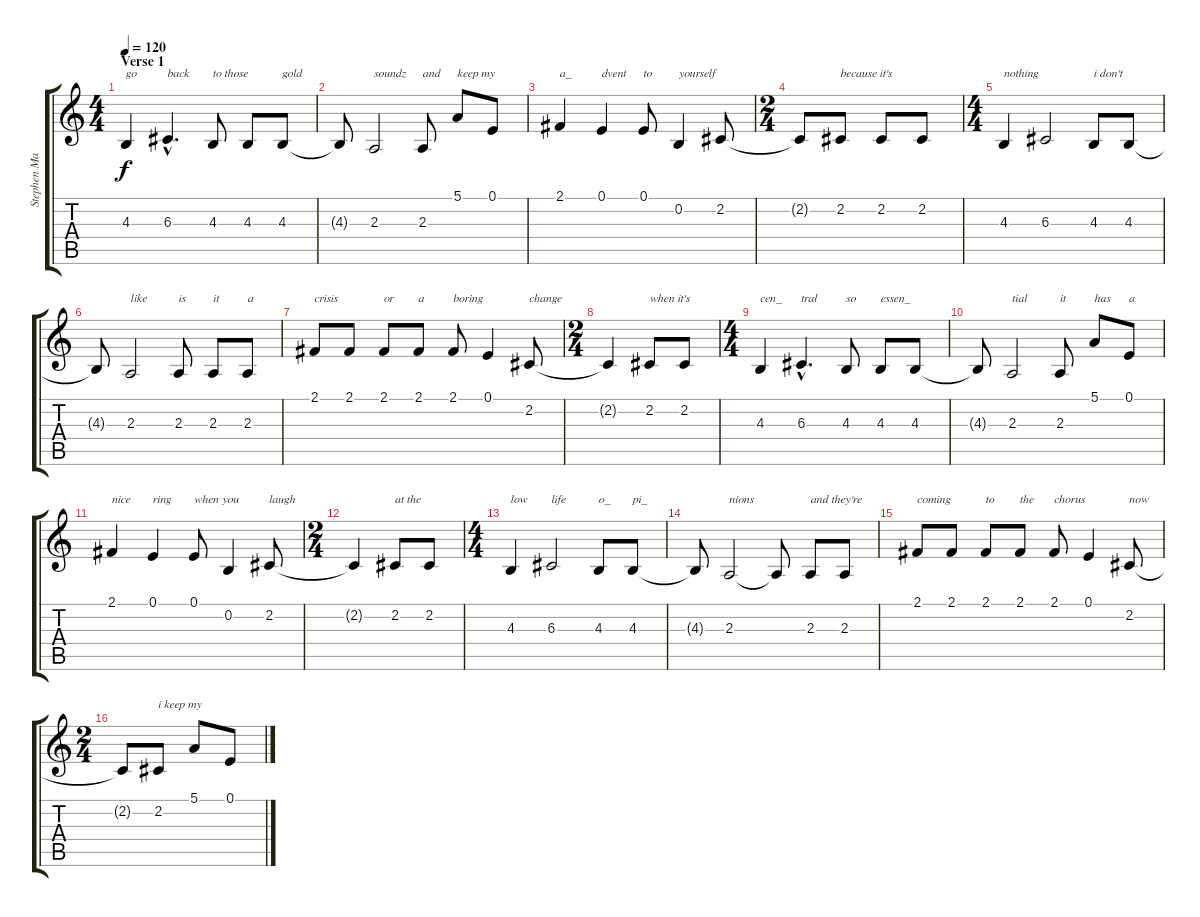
\track ("Stephen Malkmus" "Stephen Ma") {instrument electricgrandpiano}
\staff {score tabs}
\tuning (E4 B3 G3 D3 A2 E2) {hide}
\ts (4 4)
\section ("" "Verse 1")
\tempo 120
\clef g2
\ks c
4.3.4{txt "go" dy f instrument electricgrandpiano} 6.3{hac}.4{d txt "back"} 4.3.8{txt "to those"} 4.3.8 4.3.8{txt "gold"} |
4.3{t}.8 2.3.2{txt "soundz"} 2.3.8{txt "and"} 5.1.8{txt "keep my"} 0.1.8 |
2.1.4{txt "a_"} 0.1.4{txt "dvent"} 0.1.8{txt "to "} 0.2.4{txt "yourself"} 2.2.8 |
\ts (2 4)
2.2{t}.8 2.2.8{txt "because it's"} 2.2.8 2.2.8 |
\ts (4 4)
4.3.4{txt "nothing"} 6.3.2 4.3.8{txt "i don't"} 4.3.8 |
4.3{t}.8 2.3.2{txt "like"} 2.3.8{txt "is"} 2.3.8{txt "it"} 2.3.8{txt "a"} |
2.1.8{txt "crisis"} 2.1.8 2.1.8{txt "or"} 2.1.8{txt "a"} 2.1.8{txt "boring"} 0.1.4 2.2.8{txt "change"} |
\ts (2 4)
2.2{t}.4 2.2.8{txt "when it's"} 2.2.8 |
\ts (4 4)
4.3.4{txt "cen_"} 6.3{hac}.4{d txt "tral"} 4.3.8{txt "so"} 4.3.8{txt "essen_"} 4.3.8 |
4.3{t}.8 2.3.2{txt "tial"} 2.3.8{txt "it"} 5.1.8{txt "has "} 0.1.8{txt "a"} |
2.1.4{txt "nice"} 0.1.4{txt "ring"} 0.1.8{txt "when you"} 0.2.4 2.2.8{txt "laugh"} |
\ts (2 4)
2.2{t}.4 2.2.8{txt "at the"} 2.2.8 |
\ts (4 4)
4.3.4{txt "low"} 6.3.2{txt "life"} 4.3.8{txt "o_"} 4.3.8{txt "pi_"} |
4.3{t}.8 2.3.2{txt "nions"} 2.3{t}.8 2.3.8{txt "and they're"} 2.3.8 |
2.1.8{txt "coming"} 2.1.8 2.1.8{txt "to"} 2.1.8{txt "the"} 2.1.8{txt "chorus"} 0.1.4 2.2.8{txt "now"} |
\ts (2 4)
2.2{t}.8 2.2.8{txt "i keep my"} 5.1.8 0.1.8
